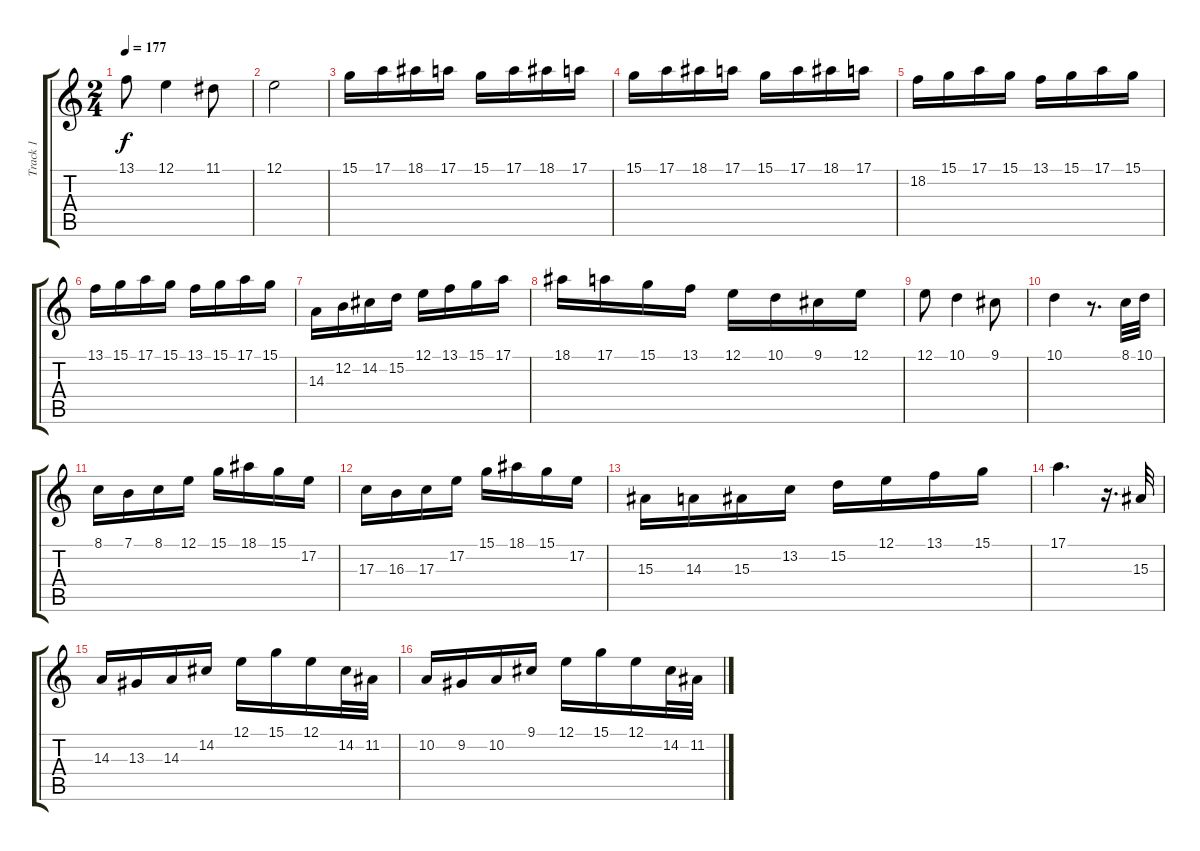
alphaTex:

\track ("Track 1" "Track 1") {instrument stringensemble1}
\staff {score tabs}
\tuning (E4 B3 G3 D3 A2 E2) {hide}
\ts (2 4)
\tempo 177
\clef g2
\ks c
13.1.8{dy f} 12.1.4 11.1.8 |
12.1.2 |
15.1.16 17.1.16 18.1.16 17.1.16 15.1.16 17.1.16 18.1.16 17.1.16 |
15.1.16 17.1.16 18.1.16 17.1.16 15.1.16 17.1.16 18.1.16 17.1.16 |
18.2.16 15.1.16 17.1.16 15.1.16 13.1.16 15.1.16 17.1.16 15.1.16 |
13.1.16 15.1.16 17.1.16 15.1.16 13.1.16 15.1.16 17.1.16 15.1.16 |
14.3.16 12.2.16 14.2.16 15.2.16 12.1.16 13.1.16 15.1.16 17.1.16 |
18.1.16 17.1.16 15.1.16 13.1.16 12.1.16 10.1.16 9.1.16 12.1.16 |
12.1.8 10.1.4 9.1.8 |
10.1.4 r.8{d} 8.1.32 10.1.32 |
8.1.16 7.1.16 8.1.16 12.1.16 15.1.16 18.1.16 15.1.16 17.2.16 |
17.3.16 16.3.16 17.3.16 17.2.16 15.1.16 18.1.16 15.1.16 17.2.16 |
15.3.16 14.3.16 15.3.16 13.2.16 15.2.16 12.1.16 13.1.16 15.1.16 |
17.1.4{d} r.16{d} 15.3.32 |
14.3.16 13.3.16 14.3.16 14.2.16 12.1.16 15.1.16 12.1.16 14.2.32 11.2.32 |
10.2.16 9.2.16 10.2.16 9.1.16 12.1.16 15.1.16 12.1.16 14.2.32 11.2.32
